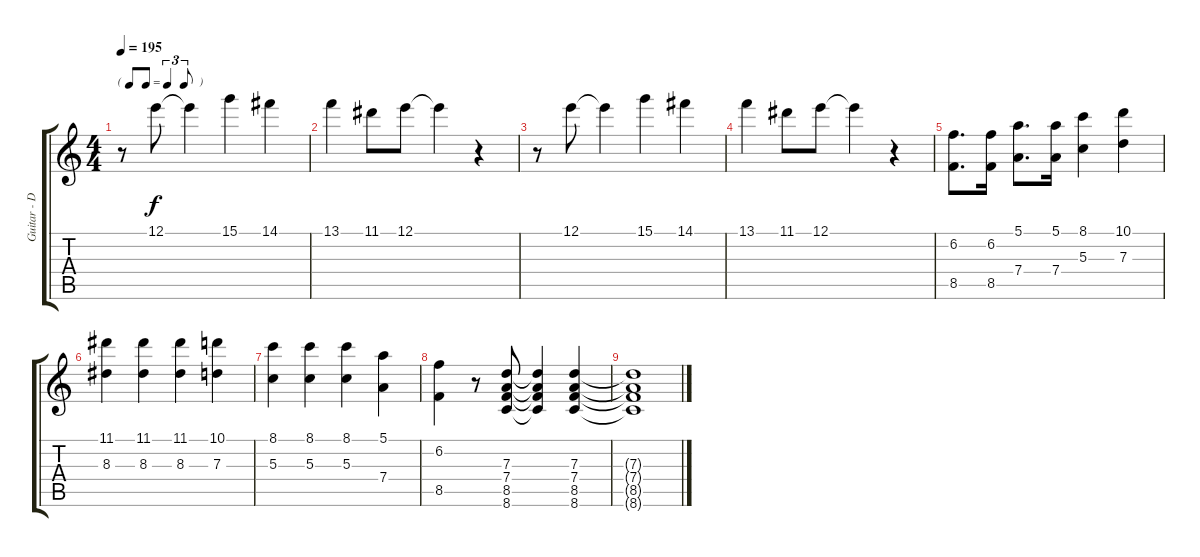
\track ("Guitar - Django" "Guitar - D") {instrument acousticguitarsteel}
\staff {score tabs}
\tuning (E4 B3 G3 D3 A2 E2) {hide}
\ts (4 4)
\tf triplet8th
\tempo 195
\clef g2
\ks c
r.8{dy f} 12.1.8 12.1{t}.4 15.1.4 14.1.4 |
13.1.4 11.1.8 12.1.8 12.1{t}.4 r.4 |
r.8 12.1.8 12.1{t}.4 15.1.4 14.1.4 |
13.1.4 11.1.8 12.1.8 12.1{t}.4 r.4 |
(6.2 8.5).8{d} (6.2 8.5).16 (5.1 7.4).8{d} (5.1 7.4).16 (8.1 5.3).4 (10.1 7.3).4 |
(11.1 8.3).4 (11.1 8.3).4 (11.1 8.3).4 (10.1 7.3).4 |
(8.1 5.3).4 (8.1 5.3).4 (8.1 5.3).4 (5.1 7.4).4 |
(6.2 8.5).4 r.8 (7.3 7.4 8.5 8.6).8 (7.3{t} 7.4{t} 8.5{t} 8.6{t}).4 (7.3 7.4 8.5 8.6).4 |
(7.3{t} 7.4{t} 8.5{t} 8.6{t}).1
